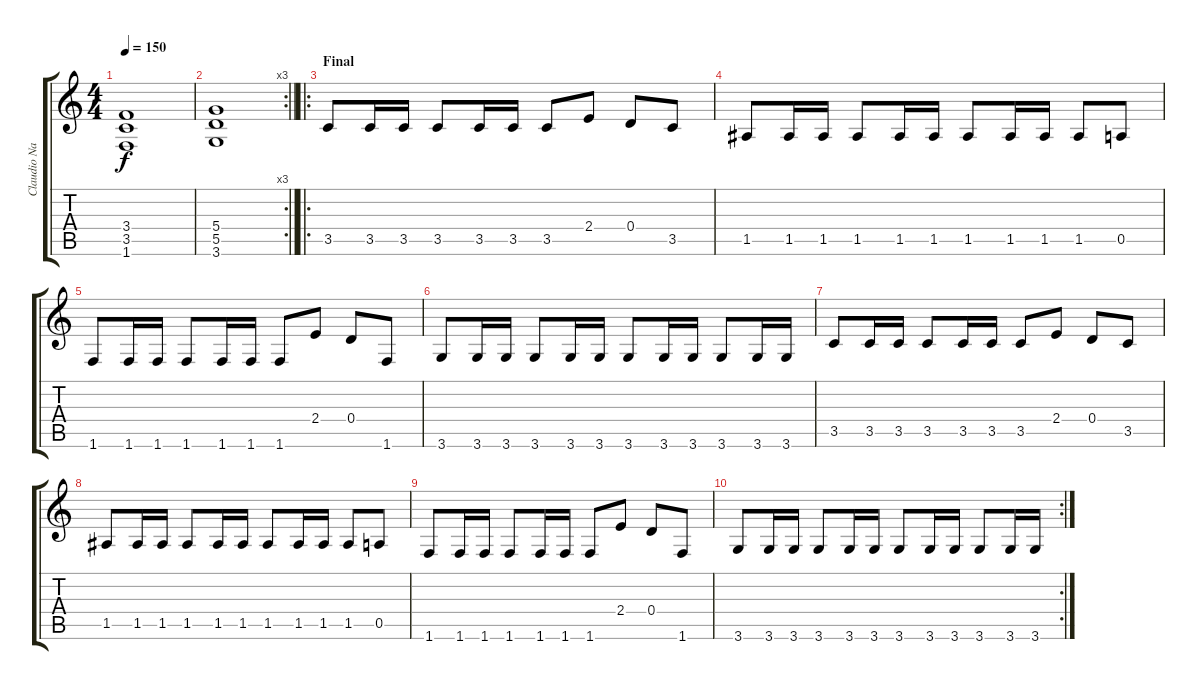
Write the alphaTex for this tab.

\track ("Claudio Narea" "Claudio Na") {instrument electricguitarclean}
\staff {score tabs}
\tuning (E4 B3 G3 D3 A2 E2) {hide}
\ts (4 4)
\tempo 150
\clef g2
\ks c
(3.4 3.5 1.6).1{dy f} |
\rc 3
\barLineRight lightlight
(5.4 5.5 3.6).1 |
\ro
\section ("" "Final")
3.5.8 3.5.16 3.5.16 3.5.8 3.5.16 3.5.16 3.5.8 2.4.8 0.4.8 3.5.8 |
1.5.8 1.5.16 1.5.16 1.5.8 1.5.16 1.5.16 1.5.8 1.5.16 1.5.16 1.5.8 0.5.8 |
1.6.8 1.6.16 1.6.16 1.6.8 1.6.16 1.6.16 1.6.8 2.4.8 0.4.8 1.6.8 |
3.6.8 3.6.16 3.6.16 3.6.8 3.6.16 3.6.16 3.6.8 3.6.16 3.6.16 3.6.8 3.6.16 3.6.16 |
3.5.8 3.5.16 3.5.16 3.5.8 3.5.16 3.5.16 3.5.8 2.4.8 0.4.8 3.5.8 |
1.5.8 1.5.16 1.5.16 1.5.8 1.5.16 1.5.16 1.5.8 1.5.16 1.5.16 1.5.8 0.5.8 |
1.6.8 1.6.16 1.6.16 1.6.8 1.6.16 1.6.16 1.6.8 2.4.8 0.4.8 1.6.8 |
\rc 2
3.6.8 3.6.16 3.6.16 3.6.8 3.6.16 3.6.16 3.6.8 3.6.16 3.6.16 3.6.8 3.6.16 3.6.16
